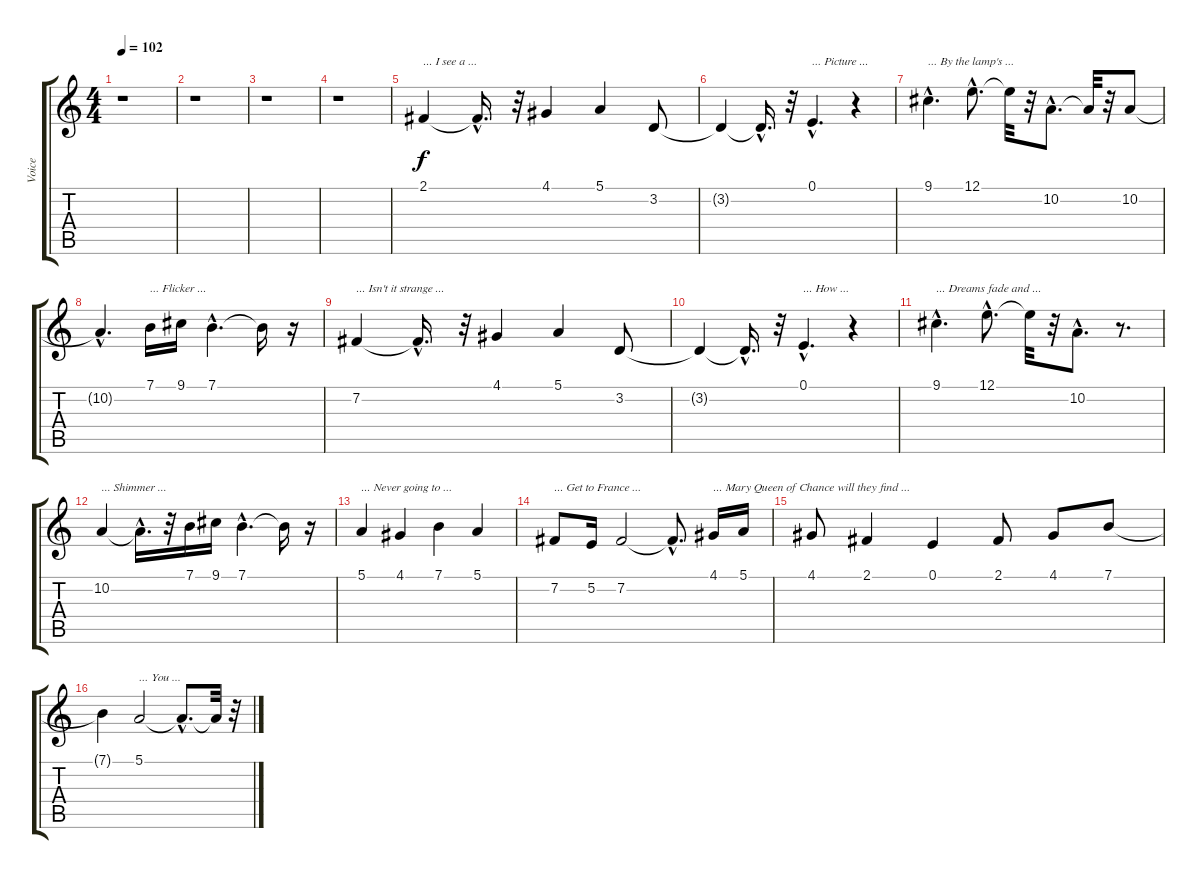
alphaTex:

\track ("Voice" "Voice") {instrument synthvoice}
\staff {score tabs}
\tuning (E4 B3 G3 D3 A2 E2) {hide}
\ts (4 4)
\tempo 102
\clef g2
\ks c
r.1{dy f} |
r.1 |
r.1 |
r.1 |
2.1.4{txt "... I see a ..."} 2.1{hac t}.16{d} r.32 4.1.4 5.1.4 3.2.8 |
3.2{t}.4 3.2{hac t}.16{d} r.32 0.1{hac}.4{d txt "... Picture ..."} r.4 |
9.1{hac}.4{d txt "... By the lamp's ..."} 12.1{hac}.8{d} 12.1{t}.32 r.32 10.2{hac}.8{d} 10.2{t}.32 r.32 10.2.8 |
10.2{hac t}.4{d} 7.1.16{txt "... Flicker ..."} 9.1.16 7.1{hac}.4{d} 7.1{t}.16 r.16 |
7.2.4{txt "... Isn't it strange ..."} 7.2{hac t}.16{d} r.32 4.1.4 5.1.4 3.2.8 |
3.2{t}.4 3.2{hac t}.16{d} r.32 0.1{hac}.4{d txt "... How ..."} r.4 |
9.1{hac}.4{d txt "... Dreams fade and ..."} 12.1{hac}.8{d} 12.1{t}.32 r.32 10.2{hac}.8{d} r.8{d} |
10.2.4{txt "... Shimmer ..."} 10.2{hac t}.16{d} r.32 7.1.16 9.1.16 7.1{hac}.4{d} 7.1{t}.16 r.16 |
5.1.4{txt "... Never going to ..."} 4.1.4 7.1.4 5.1.4 |
7.2.8{txt "... Get to France ..."} 5.2.16 7.2.2 7.2{hac t}.8{d} 4.1.16{txt "... Mary Queen of Chance will they find ..."} 5.1.16 |
4.1.8 2.1.4 0.1.4 2.1.8 4.1.8 7.1.8 |
7.1{t}.4 5.1.2{txt "... You ..."} 5.1{hac t}.8{d} 5.1{t}.32 r.32
